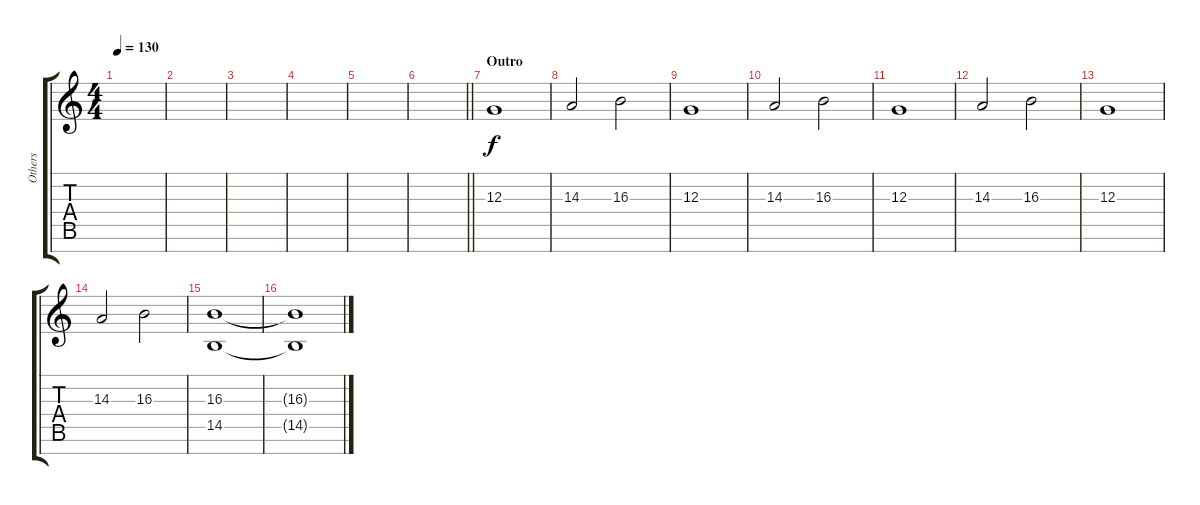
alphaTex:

\track ("Others" "Others") {instrument cello}
\staff {score tabs}
\tuning (E4 B3 G3 D3 A2 E2 B1) {hide}
\ts (4 4)
\tempo 130
\clef g2
\ks c
|
|
|
|
|
\barLineRight lightlight
|
\section ("" "Outro")
12.3.1{volume 11 instrument vibraphone} |
14.3.2 16.3.2 |
12.3.1 |
14.3.2 16.3.2 |
12.3.1 |
14.3.2 16.3.2 |
12.3.1 |
14.3.2 16.3.2 |
(16.3 14.5).1{volume 0} |
(16.3{t} 14.5{t}).1
